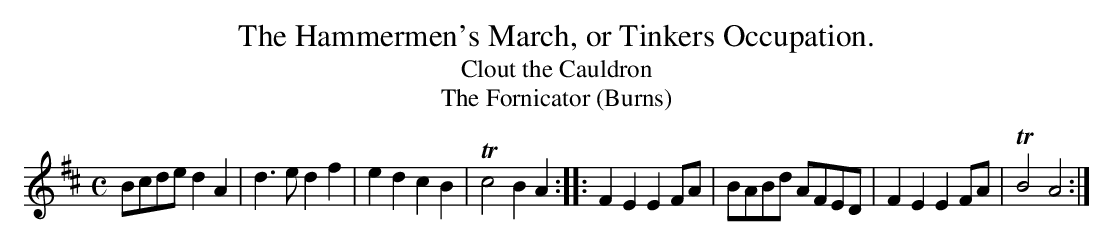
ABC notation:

X:1
T:The Hammermen's March, or Tinkers Occupation.
T:Clout the Cauldron
T:The Fornicator (Burns)
M:C
L:1/8
K:AMix
Bcde d2A2|d3 e d2f2|e2d2 c2B2|Tc4 B2A2::\
F2E2 E2FA|BABd AFED|F2E2 E2FA|TB4 A4  :|
